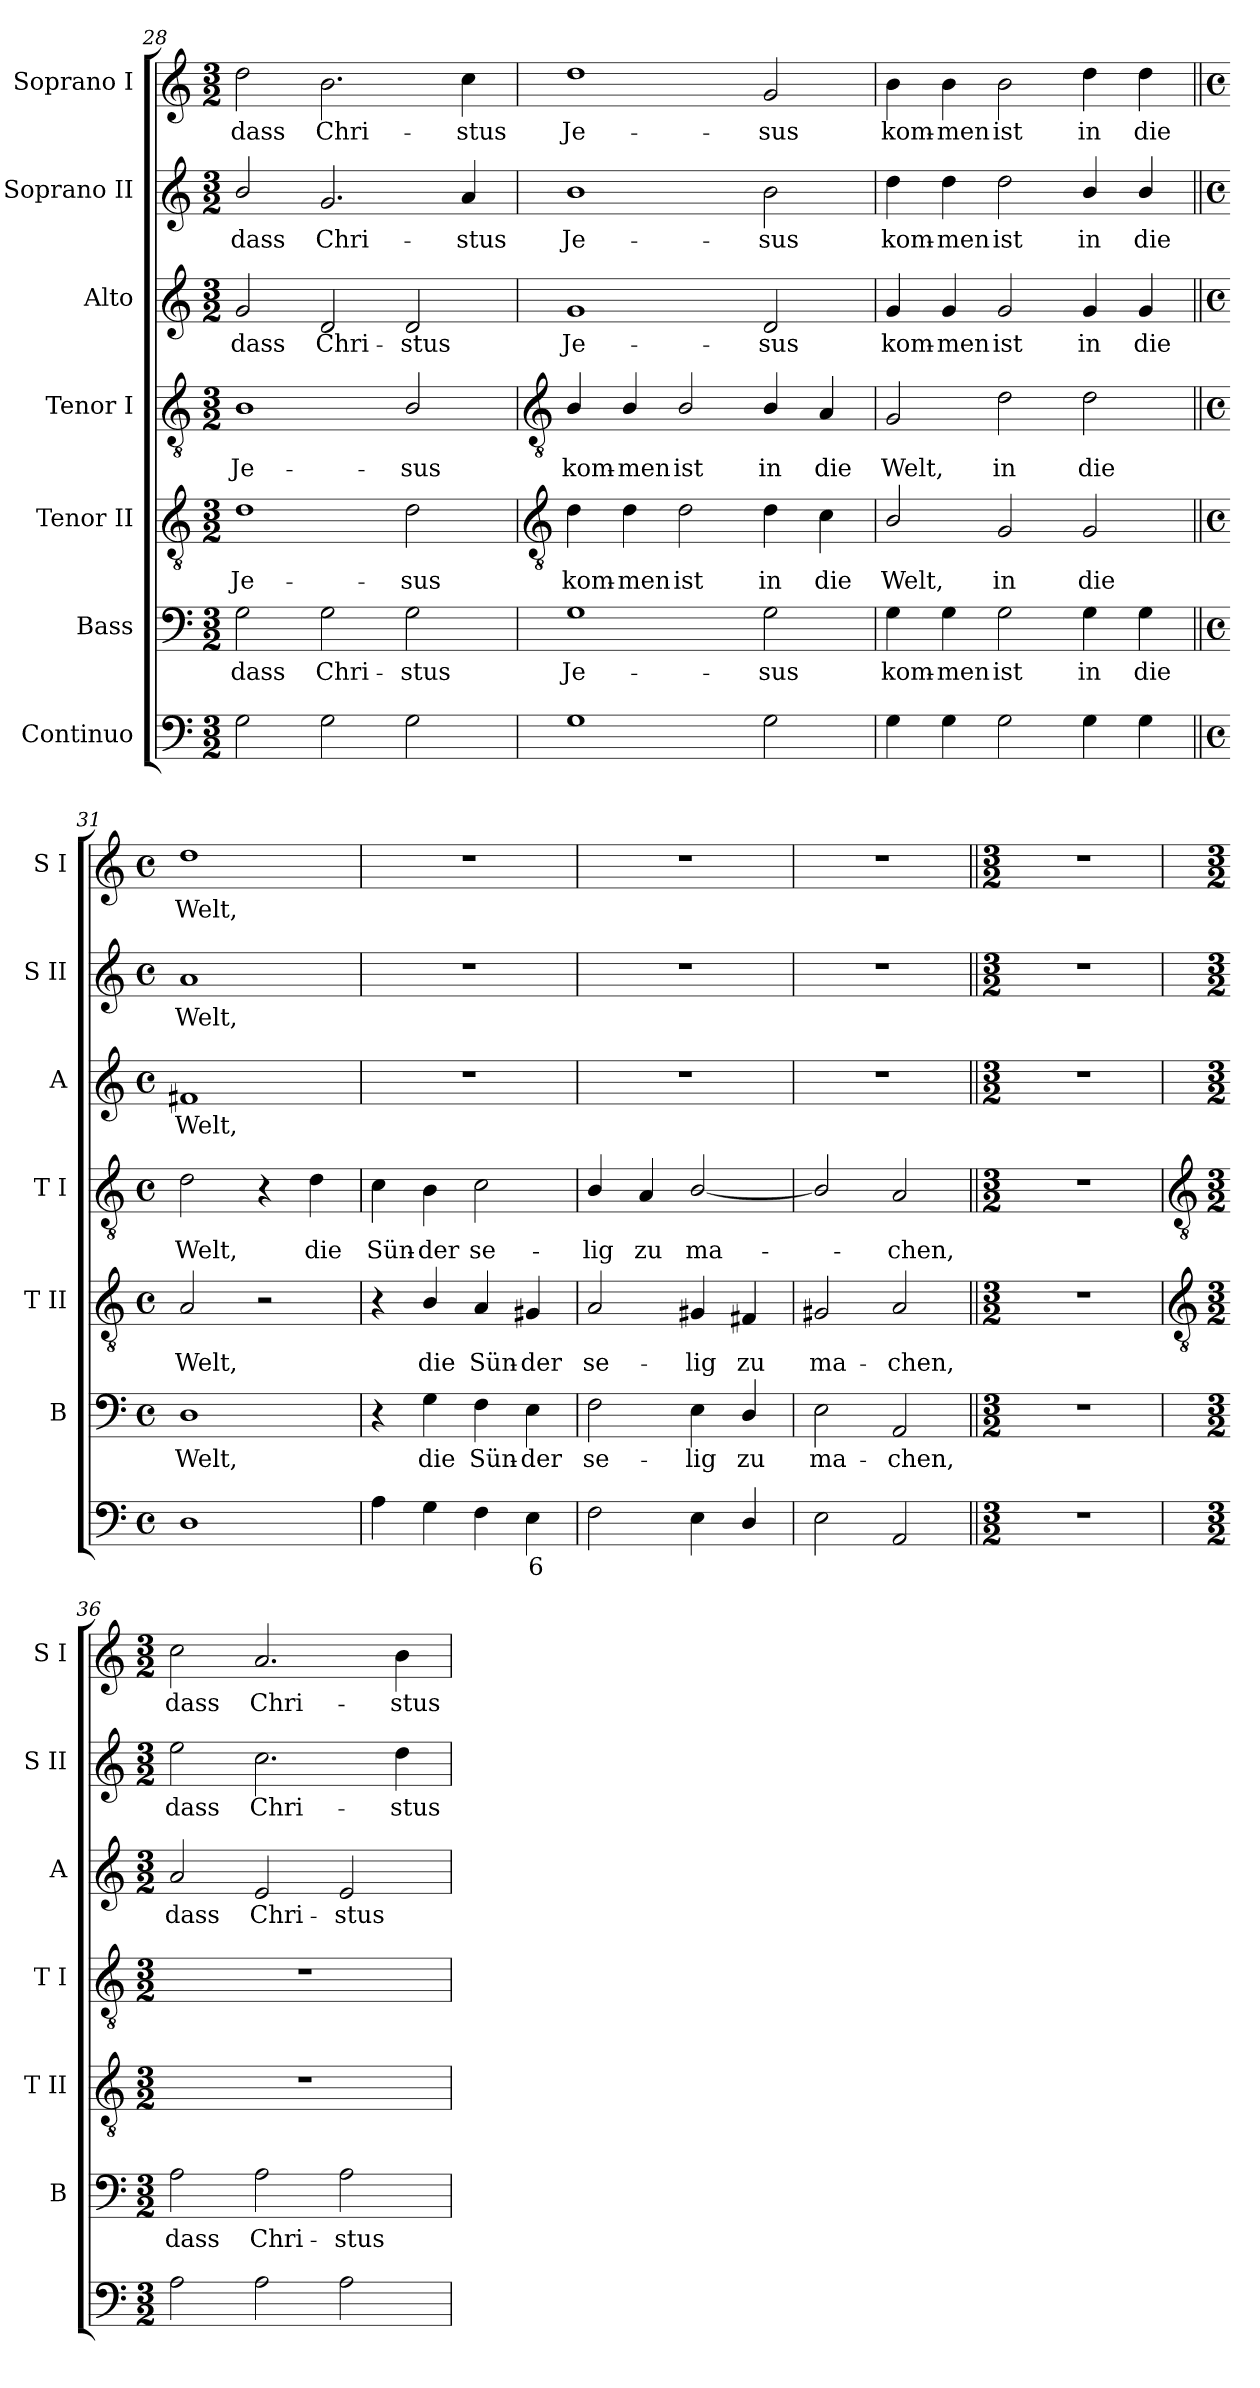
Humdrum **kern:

**kern	**text	**kern	**text	**kern	**text	**kern	**text	**kern	**text	**kern	**text	**kern	**text
*part7	*part7	*part6	*part6	*part5	*part5	*part4	*part4	*part3	*part3	*part2	*part2	*part1	*part1
*staff7	*staff7	*staff6	*staff6	*staff5	*staff5	*staff4	*staff4	*staff3	*staff3	*staff2	*staff2	*staff1	*staff1
*I"Continuo	*	*I"Bass	*	*I"Tenor II	*	*I"Tenor I	*	*I"Alto	*	*I"Soprano II	*	*I"Soprano I	*
*	*	*I'B	*	*I'T II	*	*I'T I	*	*I'A	*	*I'S II	*	*I'S I	*
*clefF4	*	*clefF4	*	*clefGv2	*	*clefGv2	*	*clefG2	*	*clefG2	*	*clefG2	*
*k[]	*	*k[]	*	*k[]	*	*k[]	*	*k[]	*	*k[]	*	*k[]	*
*C:	*	*C:	*	*C:	*	*C:	*	*C:	*	*C:	*	*C:	*
*M3/2	*	*M3/2	*	*M3/2	*	*M3/2	*	*M3/2	*	*M3/2	*	*M3/2	*
=28	=28	=28	=28	=28	=28	=28	=28	=28	=28	=28	=28	=28	=28
!	!	!	!LO:LY:b	!	!LO:LY:b	!	!LO:LY:b	!	!LO:LY:b	!	!LO:LY:b	!	!LO:LY:b
2G	.	2G	dass	1d	Je-	1B	Je-	2g	dass	2b/	dass	2dd	dass
!	!	!	!LO:LY:b	!	!	!	!	!	!LO:LY:b	!	!LO:LY:b	!	!LO:LY:b
2G	.	2G	Chri-	.	.	.	.	2d	Chri-	2.g	Chri-	2.b	Chri-
!	!	!	!LO:LY:b	!	!LO:LY:b	!	!LO:LY:b	!	!LO:LY:b	!	!	!	!
2G	.	2G	-stus	2d	-sus	2B/	-sus	2d	-stus	.	.	.	.
!	!	!	!	!	!	!	!	!	!	!	!LO:LY:b	!	!LO:LY:b
.	.	.	.	.	.	.	.	.	.	4a	-stus	4cc	-stus
!!LO:LB:g=z
=29	=29	=29	=29	=29	=29	=29	=29	=29	=29	=29	=29	=29	=29
*	*	*	*	*clefGv2	*	*clefGv2	*	*	*	*	*	*	*
!	!	!	!LO:LY:b	!	!LO:LY:b	!	!LO:LY:b	!	!LO:LY:b	!	!LO:LY:b	!	!LO:LY:b
1G	.	1G	Je-	4d	kom-	4B/	kom-	1g	Je-	1b	Je-	1dd	Je-
!	!	!	!	!	!LO:LY:b	!	!LO:LY:b	!	!	!	!	!	!
.	.	.	.	4d	-men	4B/	-men	.	.	.	.	.	.
!	!	!	!	!	!LO:LY:b	!	!LO:LY:b	!	!	!	!	!	!
.	.	.	.	2d	ist	2B/	ist	.	.	.	.	.	.
!	!	!	!LO:LY:b	!	!LO:LY:b	!	!LO:LY:b	!	!LO:LY:b	!	!LO:LY:b	!	!LO:LY:b
2G	.	2G	-sus	4d	in	4B/	in	2d	-sus	2b	-sus	2g	-sus
!	!	!	!	!	!LO:LY:b	!	!LO:LY:b	!	!	!	!	!	!
.	.	.	.	4c	die	4A	die	.	.	.	.	.	.
=30	=30	=30	=30	=30	=30	=30	=30	=30	=30	=30	=30	=30	=30
!	!	!	!LO:LY:b	!	!LO:LY:b	!	!LO:LY:b	!	!LO:LY:b	!	!LO:LY:b	!	!LO:LY:b
4G	.	4G	kom-	2B/	Welt,	2G	Welt,	4g	kom-	4dd	kom-	4b	kom-
!	!	!	!LO:LY:b	!	!	!	!	!	!LO:LY:b	!	!LO:LY:b	!	!LO:LY:b
4G	.	4G	-men	.	.	.	.	4g	-men	4dd	-men	4b	-men
!	!	!	!LO:LY:b	!	!LO:LY:b	!	!LO:LY:b	!	!LO:LY:b	!	!LO:LY:b	!	!LO:LY:b
2G	.	2G	ist	2G	in	2d	in	2g	ist	2dd	ist	2b	ist
!	!	!	!LO:LY:b	!	!LO:LY:b	!	!LO:LY:b	!	!LO:LY:b	!	!LO:LY:b	!	!LO:LY:b
4G	.	4G	in	2G	die	2d	die	4g	in	4b/	in	4dd	in
!	!	!	!LO:LY:b	!	!	!	!	!	!LO:LY:b	!	!LO:LY:b	!	!LO:LY:b
4G	.	4G	die	.	.	.	.	4g	die	4b/	die	4dd	die
=31||	=31||	=31||	=31||	=31||	=31||	=31||	=31||	=31||	=31||	=31||	=31||	=31||	=31||
*M4/4	*	*M4/4	*	*M4/4	*	*M4/4	*	*M4/4	*	*M4/4	*	*M4/4	*
*met(c)	*	*met(c)	*	*met(c)	*	*met(c)	*	*met(c)	*	*met(c)	*	*met(c)	*
!	!	!	!LO:LY:b	!	!LO:LY:b	!	!LO:LY:b	!	!LO:LY:b	!	!LO:LY:b	!	!LO:LY:b
1D	.	1D	Welt,	2A	Welt,	2d	Welt,	1f#X	Welt,	1a	Welt,	1dd	Welt,
.	.	.	.	2r	.	4r	.	.	.	.	.	.	.
!	!	!	!	!	!	!	!LO:LY:b	!	!	!	!	!	!
.	.	.	.	.	.	4d	die	.	.	.	.	.	.
=32	=32	=32	=32	=32	=32	=32	=32	=32	=32	=32	=32	=32	=32
!	!	!	!	!	!	!	!LO:LY:b	!	!	!	!	!	!
4A	.	4r	.	4r	.	4c	Sün-	1r	.	1r	.	1r	.
!	!	!	!LO:LY:b	!	!LO:LY:b	!	!LO:LY:b	!	!	!	!	!	!
4G	.	4G	die	4B/	die	4B	-der	.	.	.	.	.	.
!	!	!	!LO:LY:b	!	!LO:LY:b	!	!LO:LY:b	!	!	!	!	!	!
4F	.	4F	Sün-	4A	Sün-	2c	se-	.	.	.	.	.	.
!	!LO:LY:b	!	!LO:LY:b	!	!LO:LY:b	!	!	!	!	!	!	!	!
4E	6	4E	-der	4G#X	-der	.	.	.	.	.	.	.	.
=33	=33	=33	=33	=33	=33	=33	=33	=33	=33	=33	=33	=33	=33
!	!	!	!LO:LY:b	!	!LO:LY:b	!	!LO:LY:b	!	!	!	!	!	!
2F	.	2F	se-	2A	se-	4B/	-lig	1r	.	1r	.	1r	.
!	!	!	!	!	!	!	!LO:LY:b	!	!	!	!	!	!
.	.	.	.	.	.	4A	zu	.	.	.	.	.	.
!	!	!	!LO:LY:b	!	!LO:LY:b	!	!LO:LY:b	!	!	!	!	!	!
4E	.	4E	-lig	4G#X	-lig	[2B/	ma-	.	.	.	.	.	.
!	!	!	!LO:LY:b	!	!LO:LY:b	!	!	!	!	!	!	!	!
4D/	.	4D/	zu	4F#X	zu	.	.	.	.	.	.	.	.
=34	=34	=34	=34	=34	=34	=34	=34	=34	=34	=34	=34	=34	=34
!	!	!	!LO:LY:b	!	!LO:LY:b	!	!	!	!	!	!	!	!
2E	.	2E	ma-	2G#X	ma-	2B/]	.	1r	.	1r	.	1r	.
!	!	!	!LO:LY:b	!	!LO:LY:b	!	!LO:LY:b	!	!	!	!	!	!
2AA	.	2AA	-chen,	2A	-chen,	2A	chen,	.	.	.	.	.	.
=35||	=35||	=35||	=35||	=35||	=35||	=35||	=35||	=35||	=35||	=35||	=35||	=35||	=35||
*M3/2	*	*M3/2	*	*M3/2	*	*M3/2	*	*M3/2	*	*M3/2	*	*M3/2	*
1.r	.	1.r	.	1.r	.	1.r	.	1.r	.	1.r	.	1.r	.
!!LO:LB:g=z
=36	=36	=36	=36	=36	=36	=36	=36	=36	=36	=36	=36	=36	=36
*	*	*	*	*clefGv2	*	*clefGv2	*	*	*	*	*	*	*
*M3/2	*	*M3/2	*	*M3/2	*	*M3/2	*	*M3/2	*	*M3/2	*	*M3/2	*
!	!	!	!LO:LY:b	!	!	!	!	!	!LO:LY:b	!	!LO:LY:b	!	!LO:LY:b
2A	.	2A	dass	1.r	.	1.r	.	2a	dass	2ee	dass	2cc	dass
!	!	!	!LO:LY:b	!	!	!	!	!	!LO:LY:b	!	!LO:LY:b	!	!LO:LY:b
2A	.	2A	Chri-	.	.	.	.	2e	Chri-	2.cc	Chri-	2.a	Chri-
!	!	!	!LO:LY:b	!	!	!	!	!	!LO:LY:b	!	!	!	!
2A	.	2A	-stus	.	.	.	.	2e	-stus	.	.	.	.
!	!	!	!	!	!	!	!	!	!	!	!LO:LY:b	!	!LO:LY:b
.	.	.	.	.	.	.	.	.	.	4dd	-stus	4b	-stus
=	=	=	=	=	=	=	=	=	=	=	=	=	=
*-	*-	*-	*-	*-	*-	*-	*-	*-	*-	*-	*-	*-	*-
